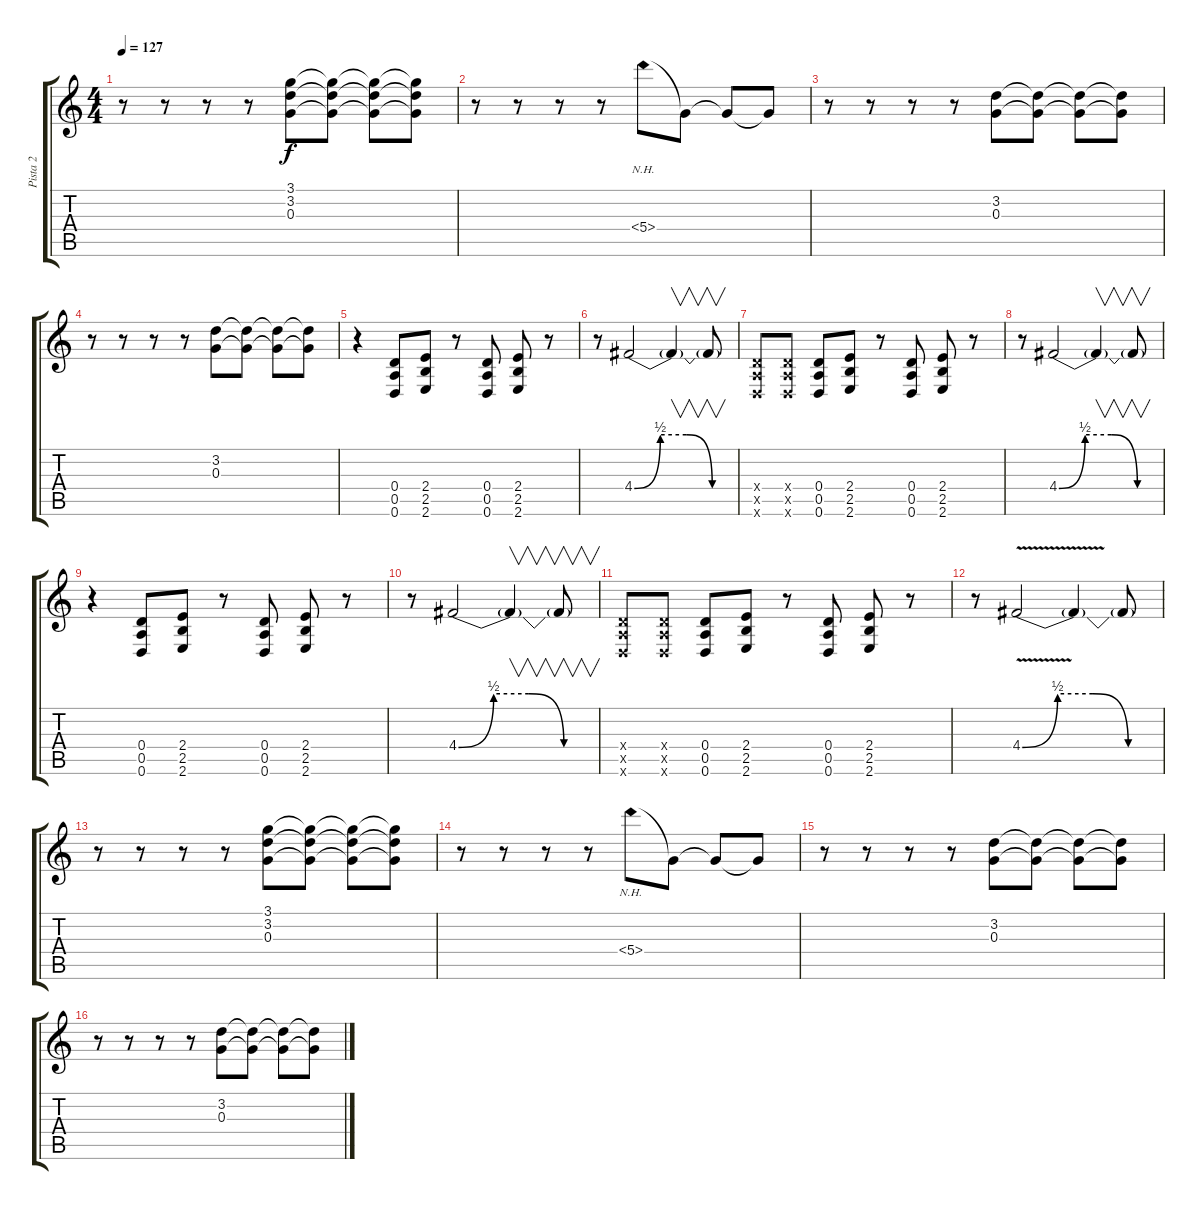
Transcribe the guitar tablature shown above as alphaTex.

\track ("Pista 2" "Pista 2") {instrument electricguitarjazz}
\staff {score tabs}
\tuning (E4 B3 G3 D3 A2 D2) {hide}
\ts (4 4)
\tempo 127
\clef g2
\ks c
r.8{dy f} r.8 r.8 r.8 (3.1 3.2 0.3).8 (3.1{t} 3.2{t} 0.3{t}).8 (3.1{t} 3.2{t} 0.3{t}).8 (3.1{t} 3.2{t} 0.3{t}).8 |
r.8 r.8 r.8 r.8 5.4{nh}.8 5.4{t}.8 5.4{t}.8 5.4{t}.8 |
r.8 r.8 r.8 r.8 (3.2 0.3).8 (3.2{t} 0.3{t}).8 (3.2{t} 0.3{t}).8 (3.2{t} 0.3{t}).8 |
r.8 r.8 r.8 r.8 (3.2 0.3).8 (3.2{t} 0.3{t}).8 (3.2{t} 0.3{t}).8 (3.2{t} 0.3{t}).8 |
r.4{instrument distortionguitar} (0.4 0.5 0.6).8 (2.4 2.5 2.6).8 r.8 (0.4 0.5 0.6).8 (2.4 2.5 2.6).8 r.8 |
r.8 4.4{be (custom 0 0 15 2 30 2 45 0 60 0)}.2 4.4{t}.4{v} 4.4{t}.8{v} |
(0.4{x} 0.5{x} 0.6{x}).8 (0.4{x} 0.5{x} 0.6{x}).8 (0.4 0.5 0.6).8 (2.4 2.5 2.6).8 r.8 (0.4 0.5 0.6).8 (2.4 2.5 2.6).8 r.8 |
r.8 4.4{be (custom 0 0 15 2 30 2 45 0 60 0)}.2 4.4{t}.4{v} 4.4{t}.8{v} |
r.4 (0.4 0.5 0.6).8 (2.4 2.5 2.6).8 r.8 (0.4 0.5 0.6).8 (2.4 2.5 2.6).8 r.8 |
r.8 4.4{be (custom 0 0 15 2 30 2 45 0 60 0)}.2 4.4{t}.4{v} 4.4{t}.8{v} |
(0.4{x} 0.5{x} 0.6{x}).8 (0.4{x} 0.5{x} 0.6{x}).8 (0.4 0.5 0.6).8 (2.4 2.5 2.6).8 r.8 (0.4 0.5 0.6).8 (2.4 2.5 2.6).8 r.8 |
r.8 4.4{be (custom 0 0 15 2 30 2 45 0 60 0) v}.2 4.4{t}.4 4.4{t}.8 |
r.8 r.8 r.8 r.8 (3.1 3.2 0.3).8 (3.1{t} 3.2{t} 0.3{t}).8 (3.1{t} 3.2{t} 0.3{t}).8 (3.1{t} 3.2{t} 0.3{t}).8 |
r.8 r.8 r.8 r.8 5.4{nh}.8 5.4{t}.8 5.4{t}.8 5.4{t}.8 |
r.8 r.8 r.8 r.8 (3.2 0.3).8 (3.2{t} 0.3{t}).8 (3.2{t} 0.3{t}).8 (3.2{t} 0.3{t}).8 |
r.8 r.8 r.8 r.8 (3.2 0.3).8 (3.2{t} 0.3{t}).8 (3.2{t} 0.3{t}).8 (3.2{t} 0.3{t}).8
